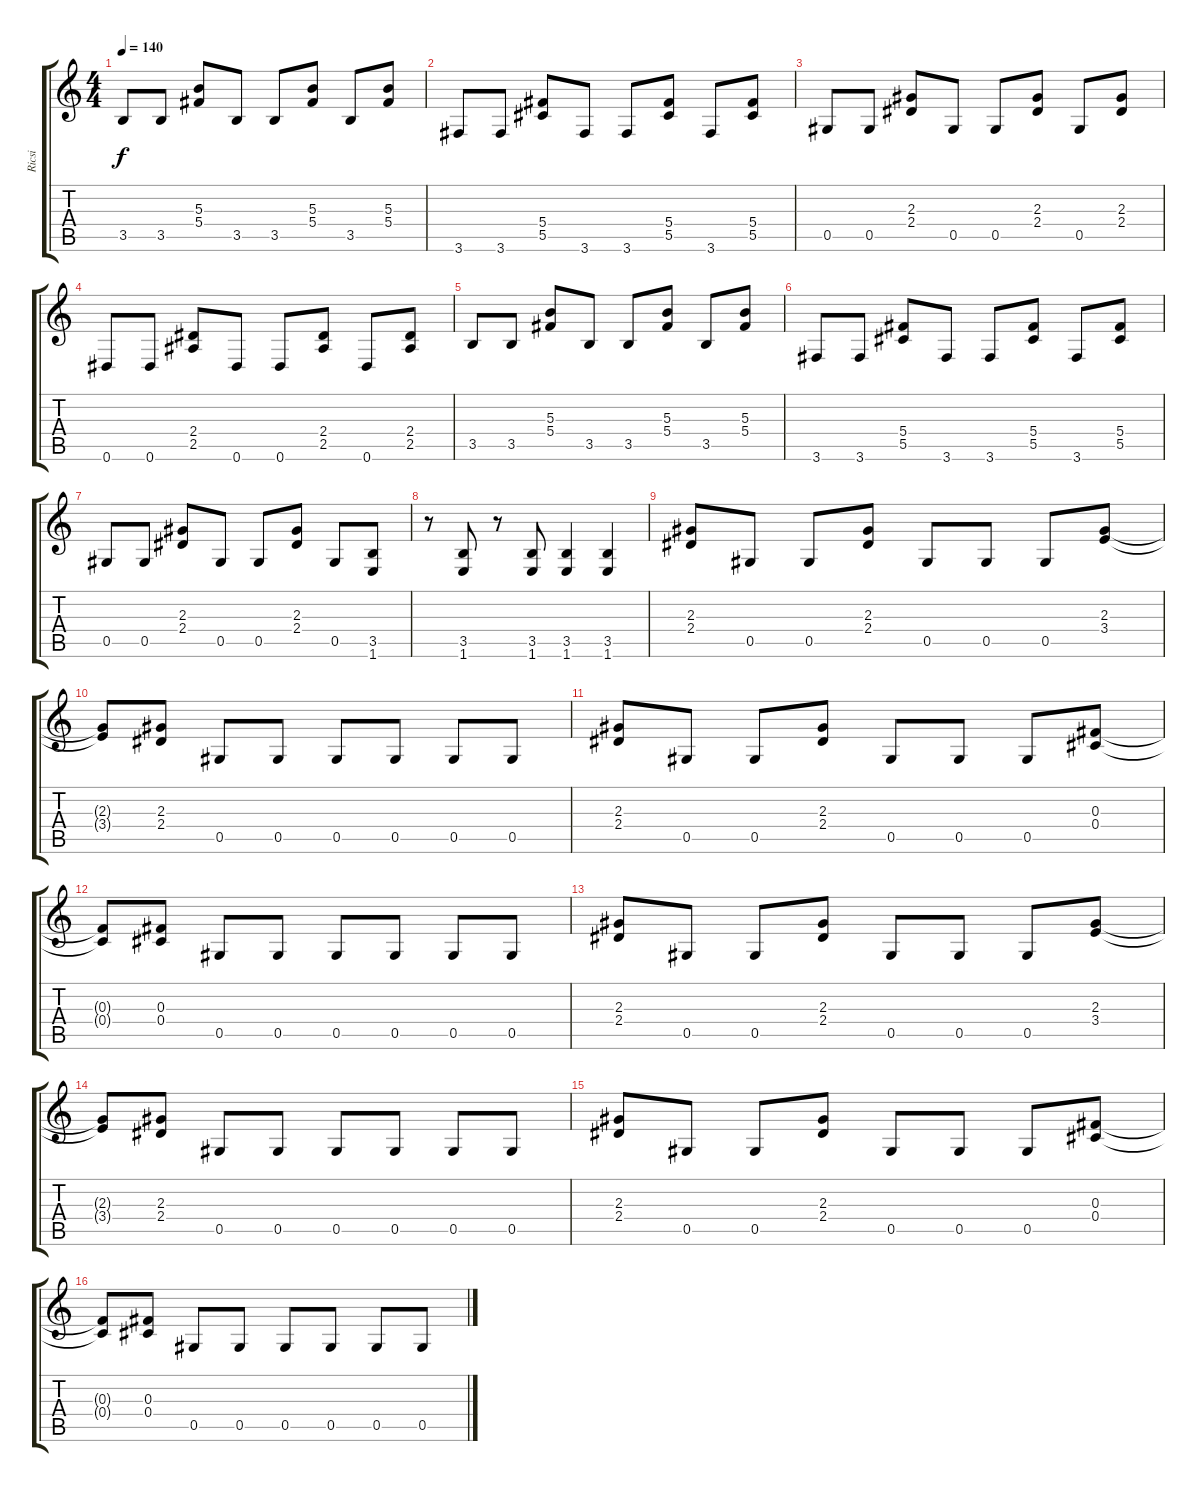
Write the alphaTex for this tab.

\track ("Ricsi" "Ricsi") {instrument distortionguitar}
\staff {score tabs}
\tuning (Eb4 Bb3 Gb3 Db3 Ab2 Eb2) {hide}
\ts (4 4)
\tempo 140
\clef g2
\ks c
3.5.8{dy f} 3.5.8 (5.3 5.4).8 3.5.8 3.5.8 (5.3 5.4).8 3.5.8 (5.3 5.4).8 |
3.6.8 3.6.8 (5.4 5.5).8 3.6.8 3.6.8 (5.4 5.5).8 3.6.8 (5.4 5.5).8 |
0.5.8 0.5.8 (2.3 2.4).8 0.5.8 0.5.8 (2.3 2.4).8 0.5.8 (2.3 2.4).8 |
0.6.8 0.6.8 (2.4 2.5).8 0.6.8 0.6.8 (2.4 2.5).8 0.6.8 (2.4 2.5).8 |
3.5.8 3.5.8 (5.3 5.4).8 3.5.8 3.5.8 (5.3 5.4).8 3.5.8 (5.3 5.4).8 |
3.6.8 3.6.8 (5.4 5.5).8 3.6.8 3.6.8 (5.4 5.5).8 3.6.8 (5.4 5.5).8 |
0.5.8 0.5.8 (2.3 2.4).8 0.5.8 0.5.8 (2.3 2.4).8 0.5.8 (3.5 1.6).8 |
r.8 (3.5 1.6).8 r.8 (3.5 1.6).8 (3.5 1.6).4 (3.5 1.6).4 |
(2.3 2.4).8 0.5.8 0.5.8 (2.3 2.4).8 0.5.8 0.5.8 0.5.8 (2.3 3.4).8 |
(2.3{t} 3.4{t}).8 (2.3 2.4).8 0.5.8 0.5.8 0.5.8 0.5.8 0.5.8 0.5.8 |
(2.3 2.4).8 0.5.8 0.5.8 (2.3 2.4).8 0.5.8 0.5.8 0.5.8 (0.3 0.4).8 |
(0.3{t} 0.4{t}).8 (0.3 0.4).8 0.5.8 0.5.8 0.5.8 0.5.8 0.5.8 0.5.8 |
(2.3 2.4).8 0.5.8 0.5.8 (2.3 2.4).8 0.5.8 0.5.8 0.5.8 (2.3 3.4).8 |
(2.3{t} 3.4{t}).8 (2.3 2.4).8 0.5.8 0.5.8 0.5.8 0.5.8 0.5.8 0.5.8 |
(2.3 2.4).8 0.5.8 0.5.8 (2.3 2.4).8 0.5.8 0.5.8 0.5.8 (0.3 0.4).8 |
(0.3{t} 0.4{t}).8 (0.3 0.4).8 0.5.8 0.5.8 0.5.8 0.5.8 0.5.8 0.5.8
